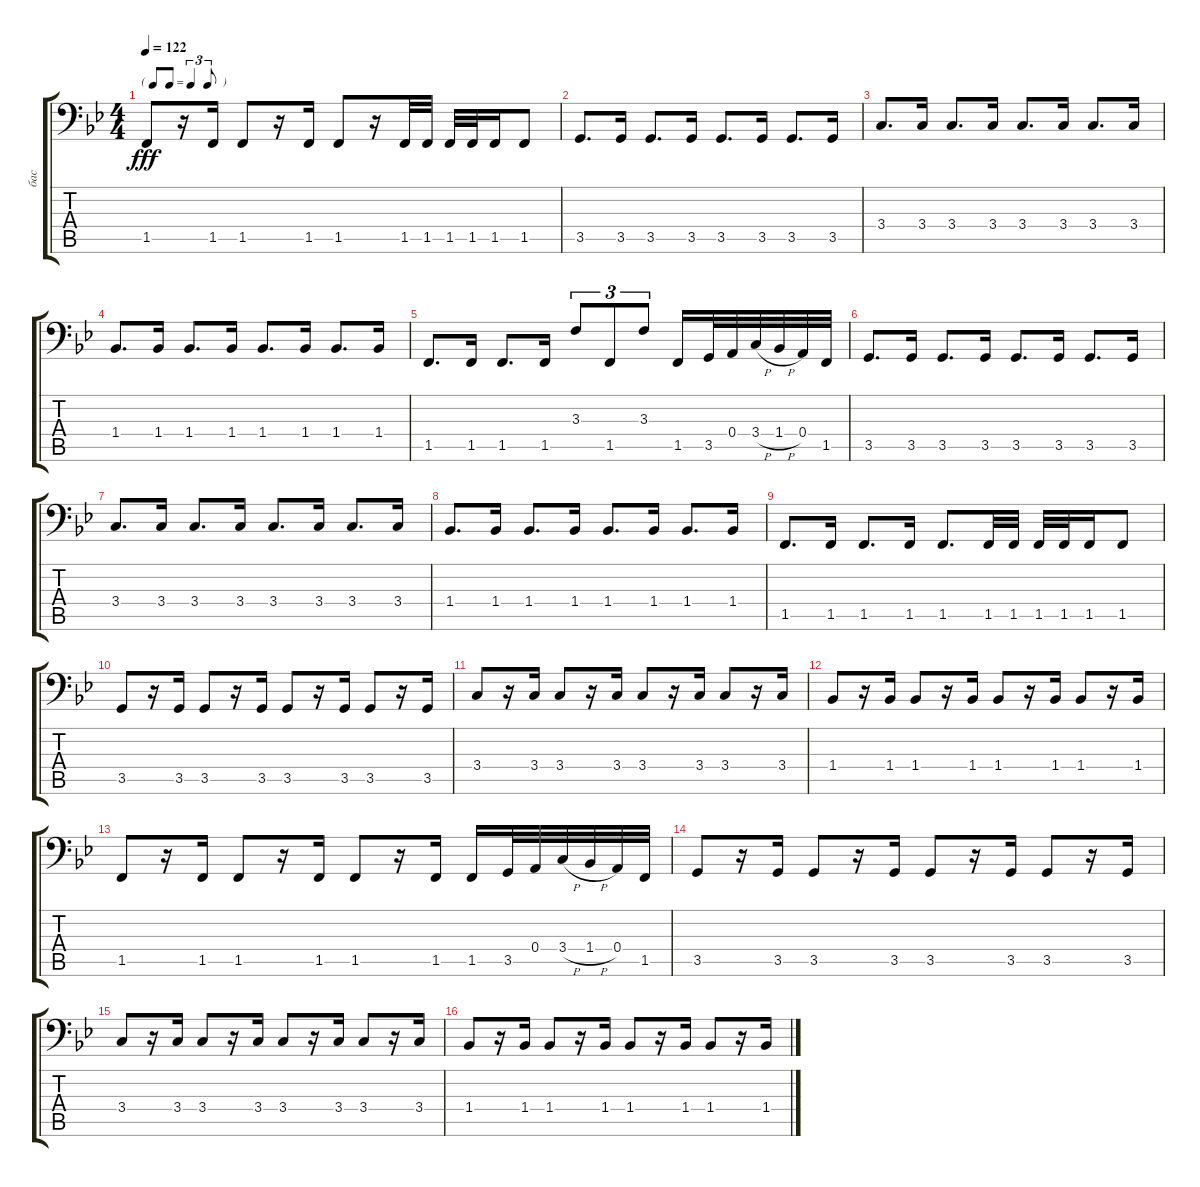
\track ("бас" "бас") {instrument electricbasspick}
\staff {score tabs}
\tuning (C3 G2 D2 A1 E1 B0) {hide}
\ts (4 4)
\tf triplet8th
\tempo 122
\clef f4
\ks gminor
1.5.8{dy fff} r.16 1.5.16 1.5.8 r.16 1.5.16 1.5.8 r.16 1.5.32 1.5.32 1.5.32 1.5.32 1.5.16 1.5.8 |
3.5.8{d} 3.5.16 3.5.8{d} 3.5.16 3.5.8{d} 3.5.16 3.5.8{d} 3.5.16 |
3.4.8{d} 3.4.16 3.4.8{d} 3.4.16 3.4.8{d} 3.4.16 3.4.8{d} 3.4.16 |
1.4.8{d} 1.4.16 1.4.8{d} 1.4.16 1.4.8{d} 1.4.16 1.4.8{d} 1.4.16 |
1.5.8{d} 1.5.16 1.5.8{d} 1.5.16 3.3.8{tu (3 2)} 1.5.8{tu (3 2)} 3.3.8{tu (3 2)} 1.5.16 3.5.32 0.4.32 3.4{h}.32 1.4{h}.32 0.4.32 1.5.32 |
3.5.8{d} 3.5.16 3.5.8{d} 3.5.16 3.5.8{d} 3.5.16 3.5.8{d} 3.5.16 |
3.4.8{d} 3.4.16 3.4.8{d} 3.4.16 3.4.8{d} 3.4.16 3.4.8{d} 3.4.16 |
1.4.8{d} 1.4.16 1.4.8{d} 1.4.16 1.4.8{d} 1.4.16 1.4.8{d} 1.4.16 |
1.5.8{d} 1.5.16 1.5.8{d} 1.5.16 1.5.8{d} 1.5.32 1.5.32 1.5.32 1.5.32 1.5.16 1.5.8 |
3.5.8 r.16 3.5.16 3.5.8 r.16 3.5.16 3.5.8 r.16 3.5.16 3.5.8 r.16 3.5.16 |
3.4.8 r.16 3.4.16 3.4.8 r.16 3.4.16 3.4.8 r.16 3.4.16 3.4.8 r.16 3.4.16 |
1.4.8 r.16 1.4.16 1.4.8 r.16 1.4.16 1.4.8 r.16 1.4.16 1.4.8 r.16 1.4.16 |
1.5.8 r.16 1.5.16 1.5.8 r.16 1.5.16 1.5.8 r.16 1.5.16 1.5.16 3.5.32 0.4.32 3.4{h}.32 1.4{h}.32 0.4.32 1.5.32 |
3.5.8 r.16 3.5.16 3.5.8 r.16 3.5.16 3.5.8 r.16 3.5.16 3.5.8 r.16 3.5.16 |
3.4.8 r.16 3.4.16 3.4.8 r.16 3.4.16 3.4.8 r.16 3.4.16 3.4.8 r.16 3.4.16 |
1.4.8 r.16 1.4.16 1.4.8 r.16 1.4.16 1.4.8 r.16 1.4.16 1.4.8 r.16 1.4.16
